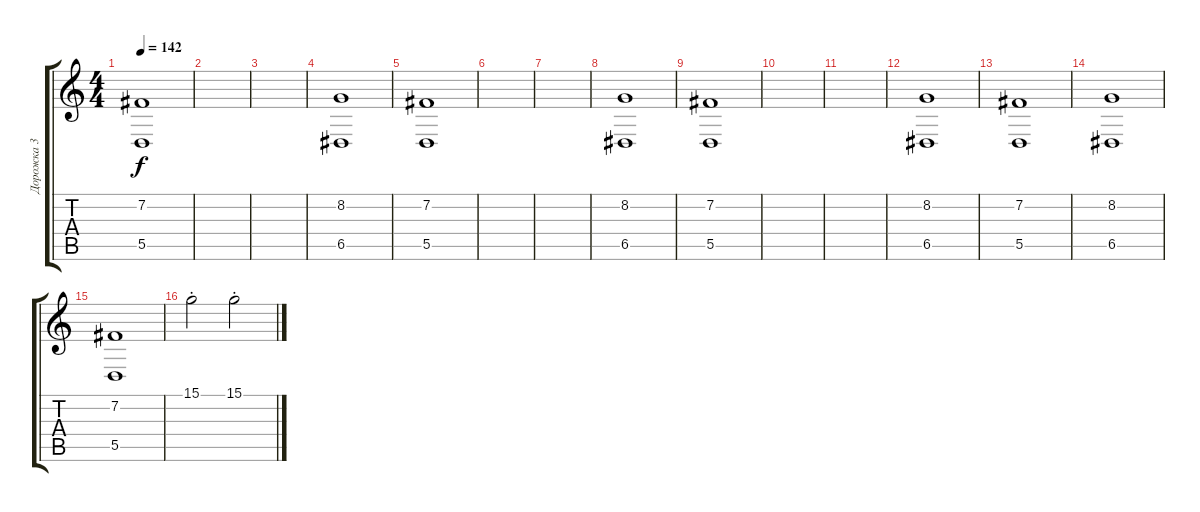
\track ("Дорожка 3" "Дорожка 3") {instrument stringensemble2}
\staff {score tabs}
\tuning (E4 B3 G3 D3 A2 E2) {hide}
\ts (4 4)
\tempo 142
\clef g2
\ks c
(7.2 5.5).1{dy f} |
|
|
(8.2 6.5).1 |
(7.2 5.5).1 |
|
|
(8.2 6.5).1 |
(7.2 5.5).1 |
|
|
(8.2 6.5).1 |
(7.2 5.5).1 |
(8.2 6.5).1 |
(7.2 5.5).1 |
15.1{st}.2{volume 13} 15.1{st}.2
